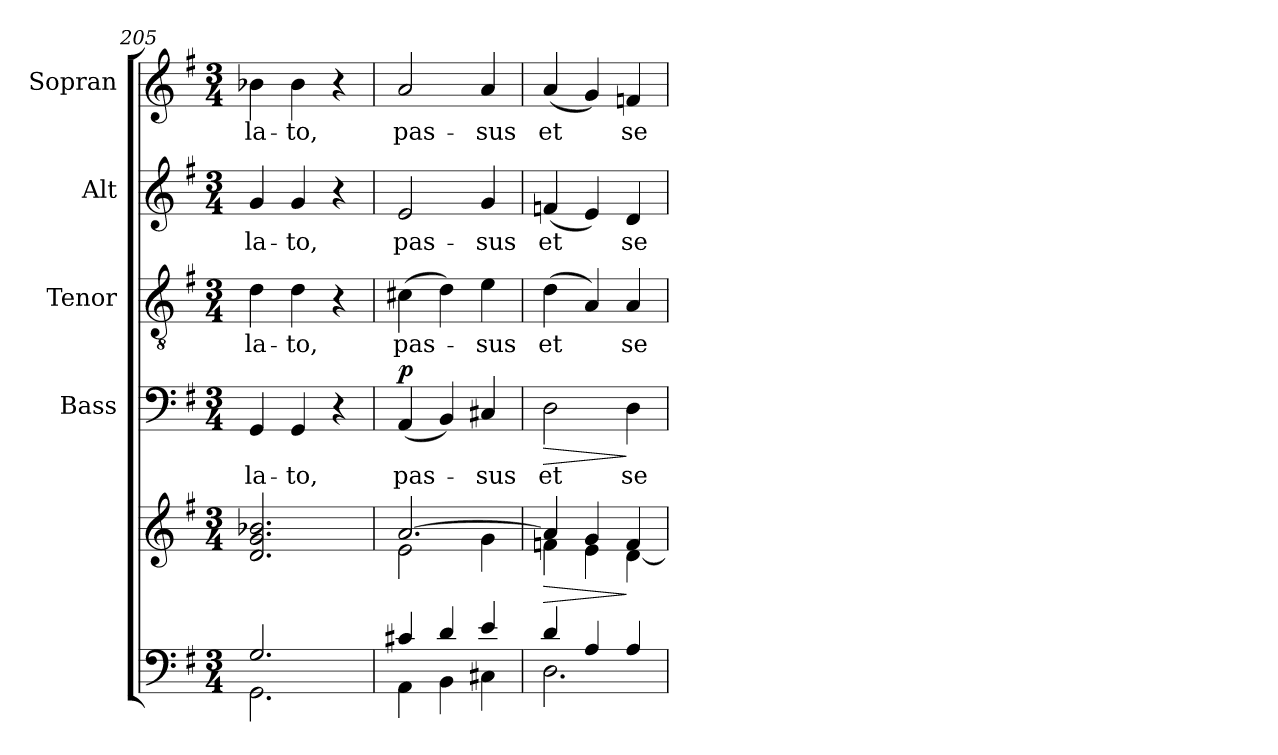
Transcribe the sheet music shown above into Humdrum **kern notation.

**kern	**kern	**dynam	**kern	**text	**dynam	**kern	**text	**kern	**text	**kern	**text
*part5	*part5	*part5	*part4	*part4	*part4	*part3	*part3	*part2	*part2	*part1	*part1
*staff6	*staff5	*staff5/6	*staff4	*staff4	*staff4	*staff3	*staff3	*staff2	*staff2	*staff1	*staff1
*	*	*	*I"Bass	*	*	*I"Tenor	*	*I"Alt	*	*I"Sopran	*
*	*	*	*I'B.	*	*	*I'T.	*	*I'A.	*	*I'S.	*
*clefF4	*clefG2	*	*clefF4	*	*	*clefGv2	*	*clefG2	*	*clefG2	*
*k[f#]	*k[f#]	*	*k[f#]	*	*	*k[f#]	*	*k[f#]	*	*k[f#]	*
*G:	*G:	*	*G:	*	*	*G:	*	*G:	*	*G:	*
*M3/4	*M3/4	*	*M3/4	*	*	*M3/4	*	*M3/4	*	*M3/4	*
=205	=205	=205	=205	=205	=205	=205	=205	=205	=205	=205	=205
*^	*	*	*	*	*	*	*	*	*	*	*
!	!	!	!	!	!LO:LY:b	!	!	!LO:LY:b	!	!LO:LY:b	!	!LO:LY:b
2.G/	2.GG\	2.d/ 2.g/ 2.b-X/	.	4GG/	-la-	.	4d\	-la-	4g/	-la-	4b-X\	-la-
!	!	!	!	!	!LO:LY:b	!	!	!LO:LY:b	!	!LO:LY:b	!	!LO:LY:b
.	.	.	.	4GG/	-to,	.	4d\	-to,	4g/	-to,	4b-\	-to,
.	.	.	.	4r	.	.	4r	.	4r	.	4r	.
=206	=206	=206	=206	=206	=206	=206	=206	=206	=206	=206	=206	=206
*	*	*^	*	*	*	*	*	*	*	*	*	*
!	!	!	!	!	!	!LO:LY:b	!LO:DY:a	!	!LO:LY:b	!	!LO:LY:b	!	!LO:LY:b
4c#X/	4AA\	[>2.a/	2e\	.	(<4AA/	pas-	p	(>4c#X\	pas-	2e/	pas-	2a/	pas-
4d/	4BB\	.	.	.	4BB/)	.	.	4d\)	.	.	.	.	.
!	!	!	!	!	!	!LO:LY:b	!	!	!LO:LY:b	!	!LO:LY:b	!	!LO:LY:b
4e/	4C#X\	.	4g\	.	4C#X/	-sus	.	4e\	-sus	4g/	-sus	4a/	-sus
=207	=207	=207	=207	=207	=207	=207	=207	=207	=207	=207	=207	=207	=207
!	!	!	!	!LO:HP:b	!	!LO:LY:b	!LO:HP:b	!	!LO:LY:b	!	!LO:LY:b	!	!LO:LY:b
4d/	2.D\	4a/]	4fn\	>	2D\	et	>	(>4d\	et	(<4fn/	et	(<4a/	et
4A/	.	4g/	4e\	.	.	.	.	4A/)	.	4e/)	.	4g/)	.
!	!	!	!	!	!	!LO:LY:b	!	!	!LO:LY:b	!	!LO:LY:b	!	!LO:LY:b
4A/	.	4f/	[<4d\	]	4D\	se-	]	4A/	se-	4d/	se-	4fn/	se-
*v	*v	*	*	*	*	*	*	*	*	*	*	*	*
*	*v	*v	*	*	*	*	*	*	*	*	*	*
=	=	=	=	=	=	=	=	=	=	=	=
*-	*-	*-	*-	*-	*-	*-	*-	*-	*-	*-	*-
